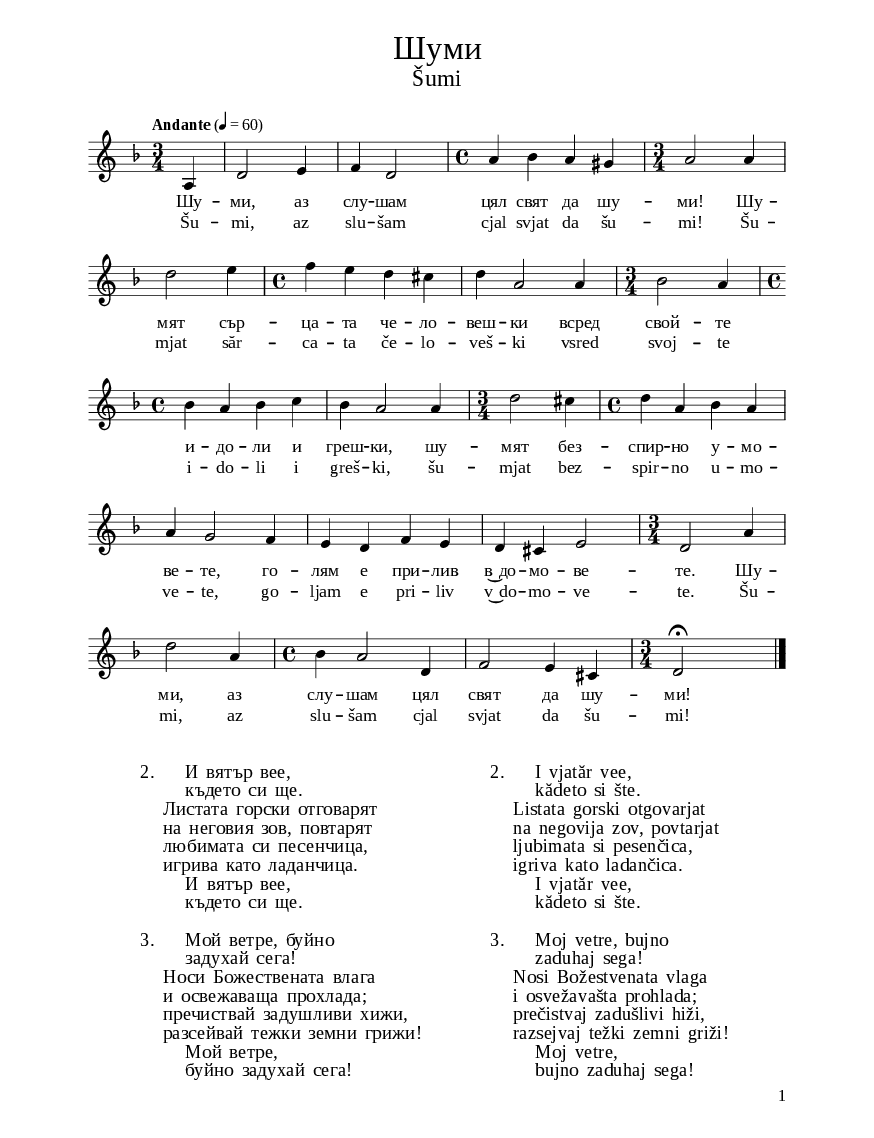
\version "2.24.1"

% include paper part and global functions
\include "include/globals.ily"

\bookpart {
  \label #'ref032
  \tocItem \markup "Шуми – Šumi"
  \include "include/bookpart-paper.ily"
  \score {
    \include "include/score-layout.ily"

      \new Voice \absolute  {
        \clef treble
        \key d \minor
        \time 3/4
        \tempoFunc "Andante" 4 "60"
        \partial 4
        \autoBeamOff

        a4 | d'2 e'4 | f'4 d'2 | \time 4/4  a'4 bes' a' gis' | \time 3/4  a'2 a'4 \break |
        d''2 e''4 | \time 4/4

        f''4 e'' d'' cis'' | d''4 \stemUp a'2 \stemNeutral

        a'4 | \time 3/4  bes'2 a'4 | \break

        \time 4/4  bes'4 a' bes' c'' | bes'4 a'2 a'4 | \time 3/4  d''2 cis''4 | \time 4/4  d''4 a' bes' a' \break |
        a'4 g'2 f'4 |  e'4 d' f' e' | d'4 cis' e'2 | \time 3/4  d'2 a'4 \break |
        d''2 a'4 | \time 4/4  bes'4 a'2 d'4 | f'2 e'4 cis' | \time 3/4  d'2  \fermata s4| \bar "|." \break
      }

      \addlyrics {
        Шу -- ми,
        аз слу -- шам цял свят да шу -- ми! Шу -- мят
        сър -- ца -- та че -- ло --  веш -- ки всред
        свой -- те и -- до -- ли и греш -- ки, шу -- мят
        без -- спир -- но у -- мо -- ве -- те, го -- лям
        е при -- лив в~до -- мо -- ве -- те. Шу -- ми,
        аз слу -- шам цял свят да шу -- ми!
      }

      \addlyrics {
        Šu -- mi,
        az slu -- šam cjal svjat da šu -- mi! Šu -- mjat
        săr -- ca -- ta če -- lo --  veš -- ki vsred
        svoj -- te i -- do -- li i greš -- ki, šu -- mjat
        bez -- spir -- no u -- mo -- ve -- te, go -- ljam
        e pri -- liv v~do -- mo -- ve -- te. Šu -- mi,
        az slu -- šam cjal svjat da šu -- mi!
      }

    \header {
      title = \titleFunc "Шуми" "Šumi"
    }

    \midi{}

  } % score



  \markup \fontsize #+1.7 {
    \hspace #5
    \override #'(baseline-skip . 1.8)
    \column {
      \line {   2.  "   "  И вятър вее, }

      \line {   "   "    "   "       където си ще.}

      \line {   "   "Листата горски отговарят}

      \line {   "   "на неговия зов, повтарят}

      \line {   "   "любимата си песенчица,}

      \line {   "   "игрива като ладанчица.}

      \line {  "   "    "   "И вятър вее, }

      \line {    "   "    "   "където си ще.}


      \line { " " }
      \line {   3. "   "  Мой ветре, буйно }

      \line {   "   "    "   "  задухай сега!}

      \line {   "   "Носи Божествената влага}

      \line {   "   "и освежаваща прохлада;}

      \line {   "   "пречиствай задушливи хижи,}

      \line {   "   "разсейвай тежки земни грижи!}

      \line {    "   "    "   "Мой ветре, }

      \line {    "   "    "   "буйно задухай сега!}

    }

    \hspace #6
    \override #'(baseline-skip . 1.8)
    \column {
      \line {   2.  "   "  I vjatăr vee, }

      \line {   "   "    "   "       kădeto si šte.}

      \line {   "   "Listata gorski otgovarjat}

      \line {   "   "na negovija zov, povtarjat}

      \line {   "   "ljubimata si pesenčica,}

      \line {   "   "igriva kato ladančica.}

      \line {  "   "    "   "I vjatăr vee, }

      \line {    "   "    "   "kădeto si šte.}


      \line { " " }
      \line {   3. "   "  Moj vetre, bujno }

      \line {   "   "    "   "  zaduhaj sega!}

      \line {   "   "Nosi Božestvenata vlaga}

      \line {   "   "i osvežavašta prohlada;}

      \line {   "   "prečistvaj zadušlivi hiži,}

      \line {   "   "razsejvaj težki zemni griži!}

      \line {    "   "    "   "Moj vetre, }

      \line {    "   "    "   "bujno zaduhaj sega!}

    } %column
  } % markup

  \pageBreak

  \markup \fontsize #+1.7 {
    \hspace #1
    \override #'(baseline-skip . 1.8)
    \column {
      \line {   4.  "   "        Задухай, ветре, }
      \line {   "   "    "   "         света разведри!}

      \line {   "   "При чисти мисли, нежни чувства}

      \line {   "   "цъфтят Божествени изкуства;}

      \line {   "   "навред да просияе радост,}

      \line {   "   "навред да диша свежа младост.}

      \line {  "   "    "   " Задухай, ветре, }
      \line {   "   "    "   " света избистри}
    }



    \hspace #3
    \override #'(baseline-skip . 1.8)
    \column {
      \line {   4.  "   "        Zaduhaj, vetre, }
      \line {   "   "    "   "         sveta razvedri!}

      \line {   "   "Pri čisti misli, nežni čuvstva}

      \line {   "   "căftjat Božestveni izkustva;}

      \line {   "   "navred da prosijae radost,}

      \line {   "   "navred da diša sveža mladost.}

      \line {  "   "    "   " Zaduhaj, vetre, }
      \line {   "   "    "   " sveta izbistri}
    }
 %column
  } % markup

  \markup \empty-two

  % include foreign translation(s) of the song
  \version "2.22.0"

\markup \fill-line { \fontsize #6 "Es lärmt" }
\markup \null
\markup \null
\markup \fontsize #+2.5 {
  \hspace #10
  \override #'(baseline-skip . 2)
  \column {
    \line { " " }


    \line {   1. Es lärmt, es lärmt, ich höre,}

    \line {   "   "die ganze Welt lärmen! }

    \line {   "   "Die Herzen der Menschen lärmen }

    \line {   "   "zwischen ihren Idolen und Fehlern; }

    \line {   "   "die Gehirne lärmen unaufhörlich. }

    \line {   "   "Es ist eine große Flut in den Häusern. }

    \line {   "   "Es lärmt, ich höre,}

    \line {   "   "die ganze Welt lärmen!}

    \line { " " }
    \line {   2. Und der Wind weht, }

    \line {   "   "wohin er will. }

    \line {   "   "Die Blätter des Waldes antworten }

    \line {   "   "auf seinem Ruf, sie wiederholen ihr Lieblingslied,}

    \line {   "   "spielerisch wie ein tanzendes Mädchen.}

    \line {   "   "Und der Wind weht, }

    \line {   "   "wohin er will.}

    \line { " " }

    \line {   3. Oh, mein Wind, }

    \line {   "   "wehe nun stark! }

    \line {   "   "Bringe die göttliche Feuchtigkeit}

    \line {   "   "und die belebende Frische, }

    \line {   "   "reinige die stickigen Hütten}

    \line {   "   "und zerstreue die schweren menschlichen Sorgen!}

    \line {   "   "Oh, mein Wind,}

    \line {   "   "wehe nun stark!}

    \line { " " }
    \line {   4. Wehe, Wind, }

    \line {   "   "muntere die Welt auf! }

    \line {   "   "Bei reinen Gedanken und zärtlichen Gefühlen }

    \line {   "   "erblühen die göttlichen Künste;}

    \line {   "   "möge überall Freude erstrahlen}

    \line {   "   "und die frische Jugend aufatmen! }

    \line {   "   "Wehe, Wind, }

    \line {   "   "kläre die Welt!}

    \line { " " }
    \line { "   " \italic { Refrain } ... }
  }
}



} % bookpart
